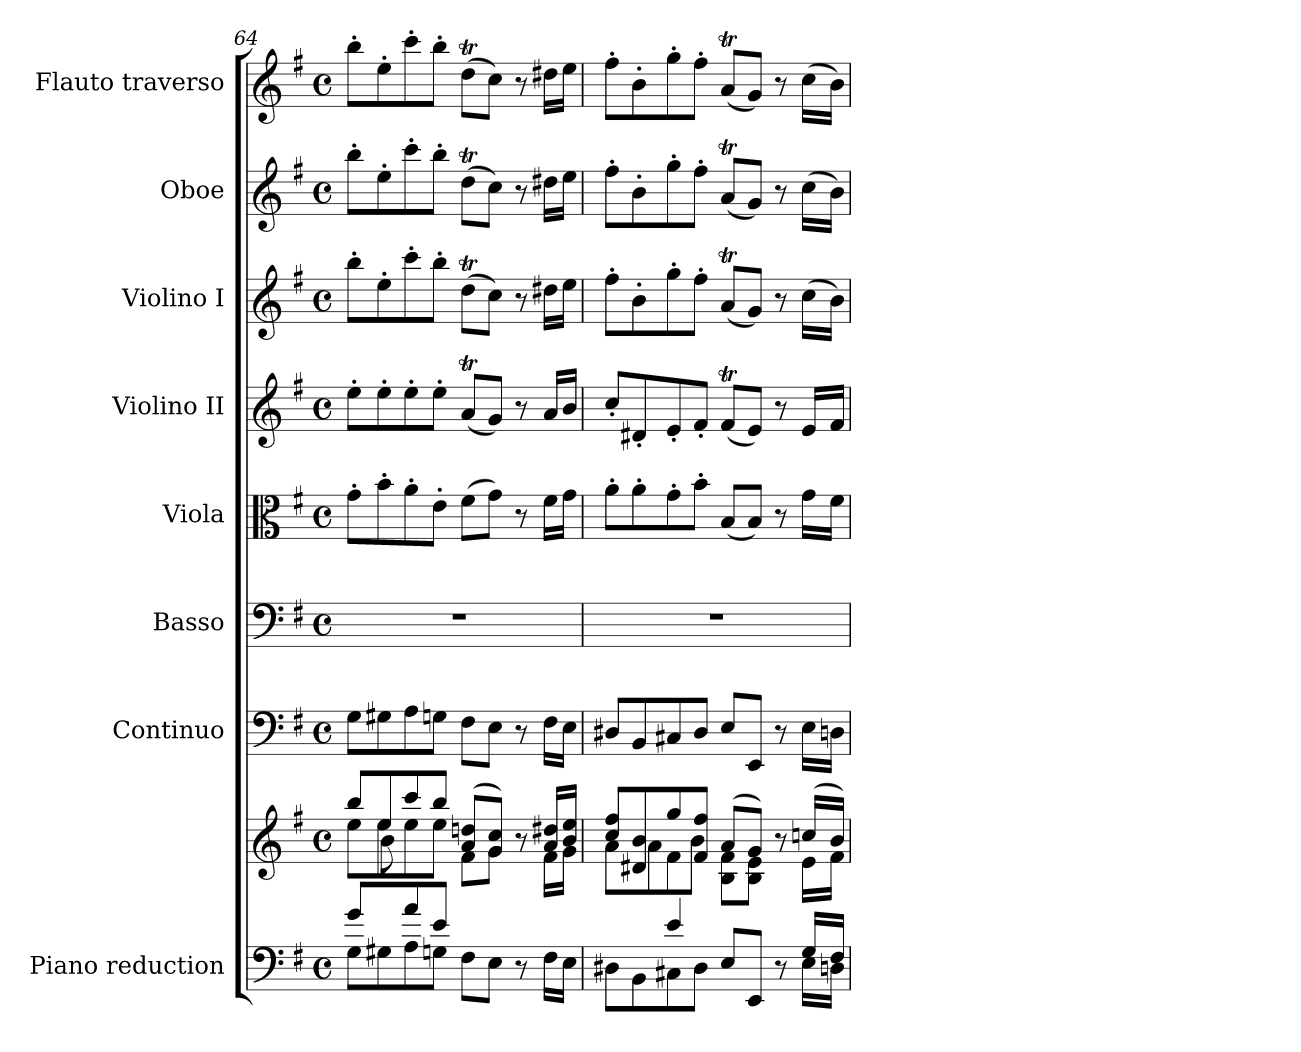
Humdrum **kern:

**kern	**kern	**kern	**kern	**kern	**kern	**kern	**kern	**kern
*part8	*part8	*part7	*part6	*part5	*part4	*part3	*part2	*part1
*staff9	*staff8	*staff7	*staff6	*staff5	*staff4	*staff3	*staff2	*staff1
*I"Piano reduction	*	*I"Continuo	*I"Basso	*I"Viola	*I"Violino II	*I"Violino I	*I"Oboe	*I"Flauto traverso
*I'Pno	*	*	*	*I'Vla	*I'Vln	*I'Vln	*I'Ob	*I'Fl
!!LO:PB:g=z
*clefF4	*clefG2	*clefF4	*clefF4	*clefC3	*clefG2	*clefG2	*clefG2	*clefG2
*k[f#]	*k[f#]	*k[f#]	*k[f#]	*k[f#]	*k[f#]	*k[f#]	*k[f#]	*k[f#]
*M4/4	*M4/4	*M4/4	*M4/4	*M4/4	*M4/4	*M4/4	*M4/4	*M4/4
*met(c)	*met(c)	*met(c)	*met(c)	*met(c)	*met(c)	*met(c)	*met(c)	*met(c)
=64	=64	=64	=64	=64	=64	=64	=64	=64
*^	*^	*	*	*	*	*	*	*
*	*	*	*^	*	*	*	*	*	*	*
8g/L	8G\L	8bb/L	8ee\L	8ryy	8G\L	1r	8g'\L	8ee'\L	8bb'\L	8bb'\L	8bb'\L
8ryy	8G#X\	8ee/	8ee\	8b\	8G#X\	.	8b'\	8ee'\	8ee'\	8ee'\	8ee'\
8a/	8A\	8ccc/	8ee\	2.ryy	8A\	.	8a'\	8ee'\	8ccc'\	8ccc'\	8ccc'\
8e/J	8Gn\J	8bb/J	8ee\J	.	8Gn\J	.	8e'\J	8ee'\J	8bb'\J	8bb'\J	8bb'\J
4ryy	8F#\L	(8a/ 8ddn/L	8f#\L	.	8F#\L	.	(8f#\L	(8aT/L	(8ddT\L	(8ddT\L	(8ddT\L
.	8E\J	8g/ 8cc/J)	8g\J	.	8E\J	.	8g\J)	8g/J)	8cc\J)	8cc\J)	8cc\J)
8r	8ryy	8r	8ryy	.	8r	.	8r	8r	8r	8r	8r
8ryy	16F#\LL	16a/ 16dd#X/LL	16f#\LL	.	16F#\LL	.	16f#\LL	16a/LL	16dd#X\LL	16dd#X\LL	16dd#X\LL
.	16E\JJ	16b/ 16ee/JJ	16g\JJ	.	16E\JJ	.	16g\JJ	16b/JJ	16ee\JJ	16ee\JJ	16ee\JJ
*	*	*	*v	*v	*	*	*	*	*	*	*
!!LO:PB:g=z
=65	=65	=65	=65	=65	=65	=65	=65	=65	=65	=65
4ryy	8D#X\L	8cc/ 8ff#/L	8a\L	8D#X/L	1r	8a'\L	8cc'/L	8ff#'\L	8ff#'\L	8ff#'\L
.	8BB\	8d#X/ 8b/	8a\	8BB/	.	8a'\	8d#X'/	8b'\	8b'\	8b'\
4e/	8C#X\	8gg/	8f#\	8C#X/	.	8g'\	8e'/	8gg'\	8gg'\	8gg'\
.	8D#\J	8f#/ 8ff#/J	8b\J	8D#/J	.	8b'\J	8f#'/J	8ff#'\J	8ff#'\J	8ff#'\J
8E/L	4ryy	(8a/L	8B\ 8f#\L	8E/L	.	(8B/L	(8f#t/L	(8aT/L	(8aT/L	(8aT/L
8EE/J	.	8g/J)	8B\ 8e\J	8EE/J	.	8B/J)	8e/J)	8g/J)	8g/J)	8g/J)
8r	8ryy	8r	8ryy	8r	.	8r	8r	8r	8r	8r
16G/LL	16E\LL	(16ccn/LL	16e\LL	16E\LL	.	16g\LL	16e/LL	(16cc\LL	(16cc\LL	(16cc\LL
16F#/JJ	16Dn\JJ	16b/JJ)	16f#\JJ	16Dn\JJ	.	16f#\JJ	16f#/JJ	16b\JJ)	16b\JJ)	16b\JJ)
*v	*v	*	*	*	*	*	*	*	*	*
*	*v	*v	*	*	*	*	*	*	*
=	=	=	=	=	=	=	=	=
*-	*-	*-	*-	*-	*-	*-	*-	*-
